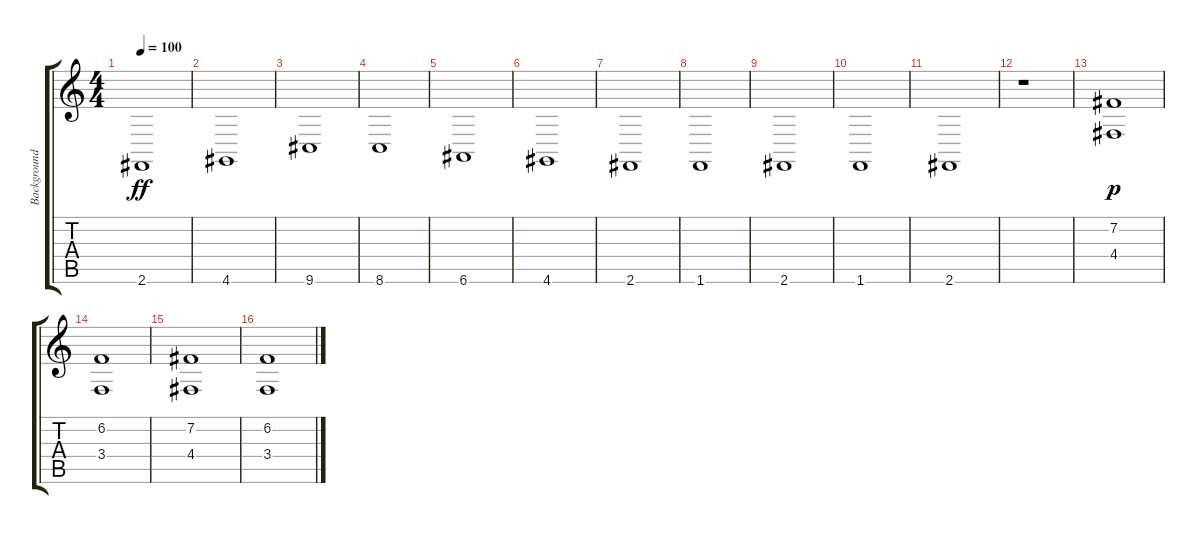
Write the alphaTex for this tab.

\track ("Background" "Background") {instrument synthstrings1}
\staff {score tabs}
\tuning (E4 B3 G3 D3 A2 E2) {hide}
\ts (4 4)
\tempo 100
\clef g2
\ks c
2.6.1{dy ff} |
4.6.1 |
9.6.1 |
8.6.1 |
6.6.1 |
4.6.1 |
2.6.1 |
1.6.1 |
2.6.1 |
1.6.1 |
2.6.1 |
r.1 |
(7.2 4.4).1{dy p} |
(6.2 3.4).1 |
(7.2 4.4).1 |
(6.2 3.4).1
